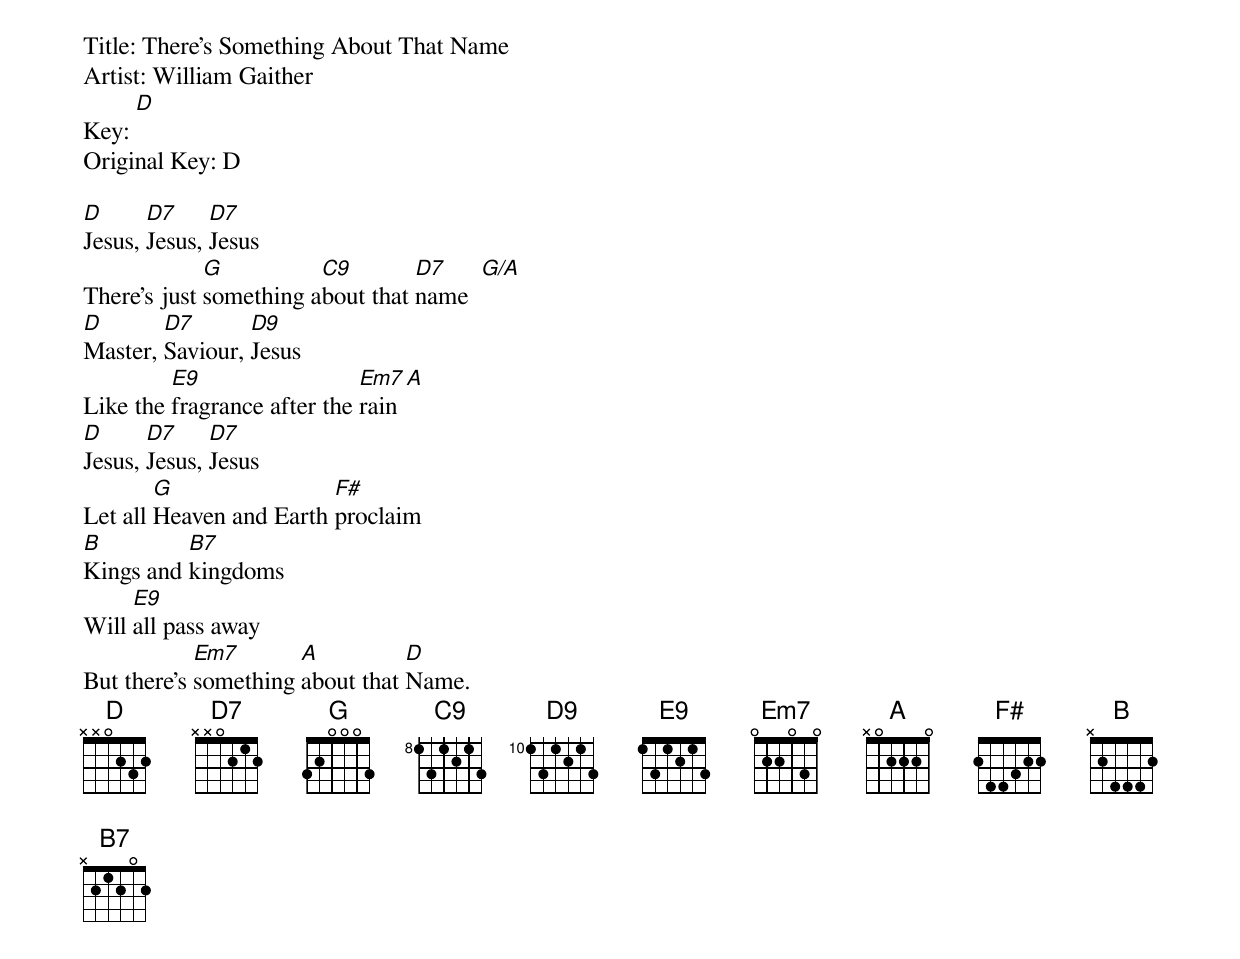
Title: There's Something About That Name
Artist: William Gaither
Key: [D]
Original Key: D

[D]Jesus, [D7]Jesus, [D7]Jesus
There's just [G]something a[C9]bout that [D7]name  [G/A]
[D]Master, [D7]Saviour, [D9]Jesus
Like the [E9]fragrance after the [Em7]rain [A]
[D]Jesus, [D7]Jesus, [D7]Jesus
Let all [G]Heaven and Earth [F#]proclaim
[B]Kings and [B7]kingdoms
Will [E9]all pass away
But there's [Em7]something [A]about that [D]Name.
